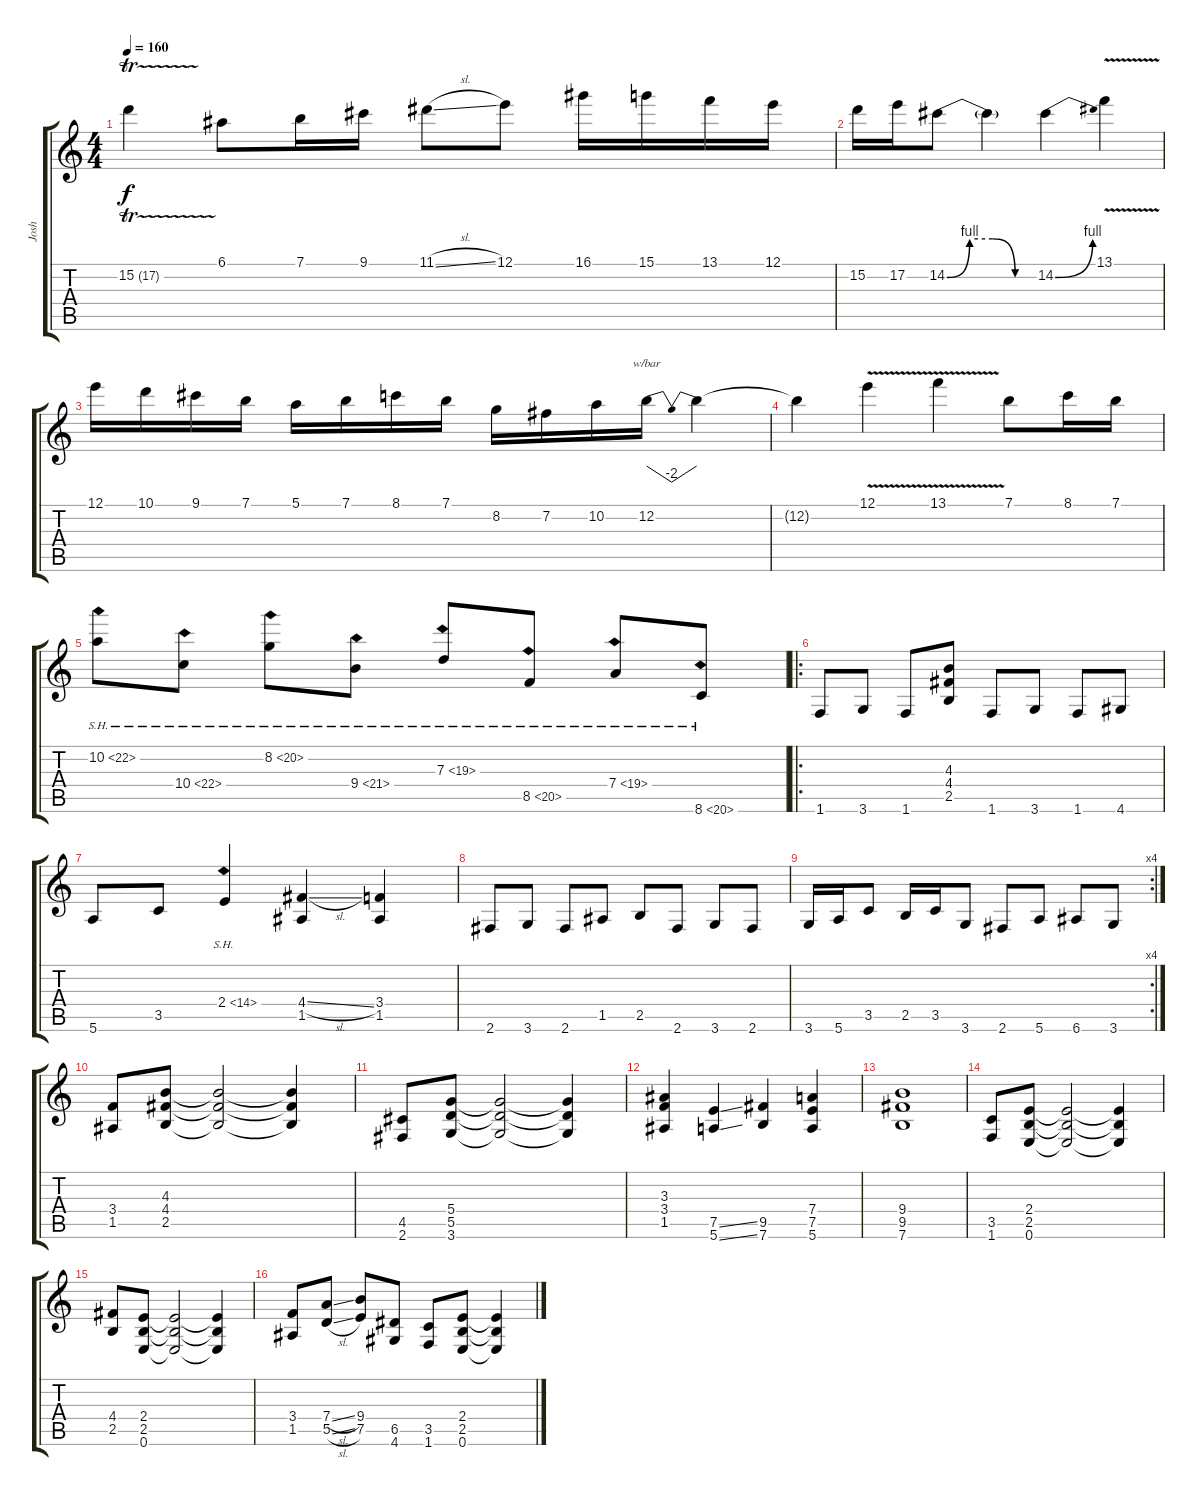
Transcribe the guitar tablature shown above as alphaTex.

\track ("Josh" "Josh") {instrument distortionguitar}
\staff {score tabs}
\tuning (E4 B3 G3 D3 A2 E2) {hide}
\ts (4 4)
\tempo 160
\clef g2
\ks c
15.2{tr (17 16)}.4{dy f} 6.1.8 7.1.16 9.1.16 11.1{sl}.8 12.1.8 16.1.16 15.1.16 13.1.16 12.1.16 |
15.2.16 17.2.16 14.2{be (custom 0 0 15 4 30 4 45 0 60 0)}.8 14.2{t}.4 14.2{be (bend 0 0 60 4)}.4 13.1{v}.4 |
12.1.16 10.1.16 9.1.16 7.1.16 5.1.16 7.1.16 8.1.16 7.1.16 8.2.16 7.2.16 10.2.16 12.2.16{tbe (dip default 0 0 30 -8 60 0)} 12.2{t}.4 |
12.2{t}.4 12.1{v}.4 13.1{v}.4 7.1.8 8.1.16 7.1.16 |
10.2{sh 12}.8 10.4{sh 12}.8 8.2{sh 12}.8 9.4{sh 12}.8 7.3{sh 12}.8 8.5{sh 12}.8 7.4{sh 12}.8 8.6{sh 12}.8 |
\ro
1.6.8 3.6.8 1.6.8 (4.3 4.4 2.5).8 1.6.8 3.6.8 1.6.8 4.6.8 |
5.6.8 3.5.8 2.4{sh 12}.4 (4.4{sl} 1.5).4 (3.4 1.5).4 |
2.6.8 3.6.8 2.6.8 1.5.8 2.5.8 2.6.8 3.6.8 2.6.8 |
\rc 4
3.6.16 5.6.16 3.5.8 2.5.16 3.5.16 3.6.8 2.6.8 5.6.8 6.6.8 3.6.8 |
(3.4 1.5).8 (4.3 4.4 2.5).8 (4.3{t} 4.4{t} 2.5{t}).2 (4.3{t} 4.4{t} 2.5{t}).4 |
(4.5 2.6).8 (5.4 5.5 3.6).8 (5.4{t} 5.5{t} 3.6{t}).2 (5.4{t} 5.5{t} 3.6{t}).4 |
(3.3 3.4 1.5).4 (7.5{ss} 5.6{ss}).4 (9.5 7.6).4 (7.4 7.5 5.6).4 |
(9.4 9.5 7.6).1 |
(3.5 1.6).8 (2.4 2.5 0.6).8 (2.4{t} 2.5{t} 0.6{t}).2 (2.4{t} 2.5{t} 0.6{t}).4 |
(4.4 2.5).8 (2.4 2.5 0.6).8 (2.4{t} 2.5{t} 0.6{t}).2 (2.4{t} 2.5{t} 0.6{t}).4 |
(3.4 1.5).8 (7.4{sl} 5.5{sl}).8 (9.4 7.5).8 (6.5 4.6).8 (3.5 1.6).8 (2.4 2.5 0.6).8 (2.4{t} 2.5{t} 0.6{t}).4
